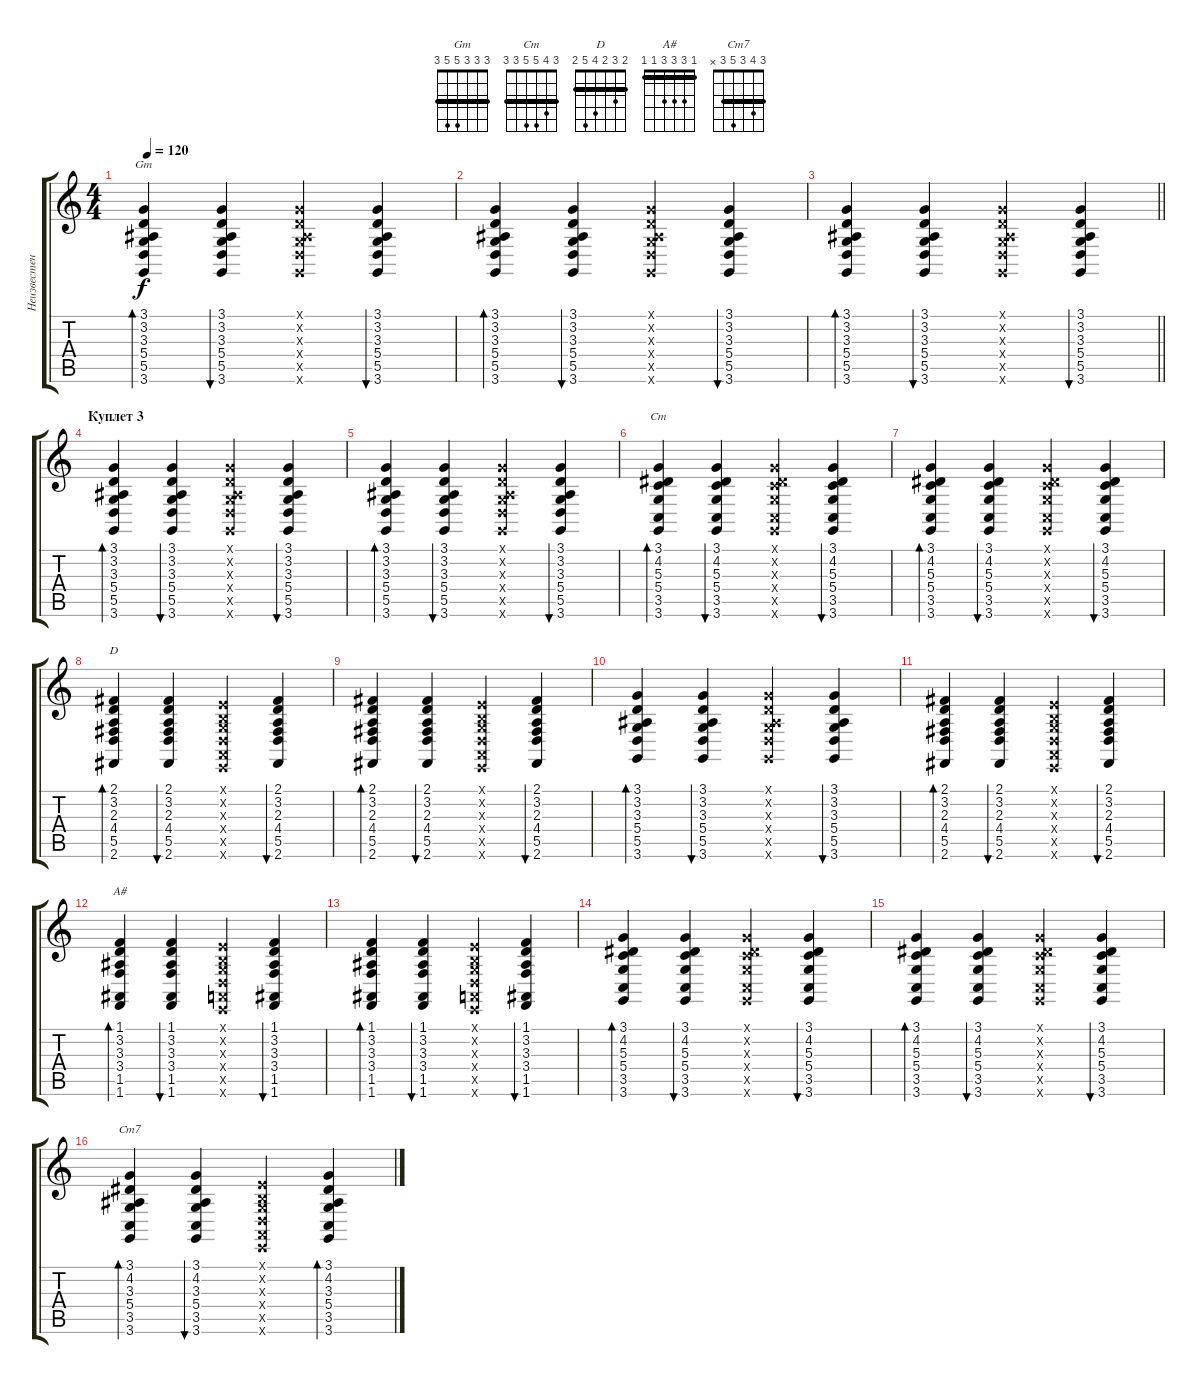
\track ("Неизвестен. Ищем" "Неизвестен") {instrument harpsichord}
\staff {score tabs}
\tuning (E4 B3 G3 D3 A2 E2) {hide}
\chord ("Gm" 3 3 3 5 5 3) {barre 3}
\chord ("Cm" 3 4 5 5 3 3) {barre 3}
\chord ("D" 2 3 2 4 5 2) {barre 2}
\chord ("A#" 1 3 3 3 1 1) {barre 1}
\chord ("Cm7" 3 4 3 5 3 x) {barre 3}
\ts (4 4)
\tempo 120
\clef g2
\ks c
(3.1 3.2 3.3 5.4 5.5 3.6).4{bd 60 ch "Gm" dy f} (3.1 3.2 3.3 5.4 5.5 3.6).4{bu 60} (3.1{x} 3.2{x} 3.3{x} 5.4{x} 5.5{x} 3.6{x}).4 (3.1 3.2 3.3 5.4 5.5 3.6).4{bu 60} |
(3.1 3.2 3.3 5.4 5.5 3.6).4{bd 60} (3.1 3.2 3.3 5.4 5.5 3.6).4{bu 60} (3.1{x} 3.2{x} 3.3{x} 5.4{x} 5.5{x} 3.6{x}).4 (3.1 3.2 3.3 5.4 5.5 3.6).4{bu 60} |
\barLineRight lightlight
(3.1 3.2 3.3 5.4 5.5 3.6).4{bd 60} (3.1 3.2 3.3 5.4 5.5 3.6).4{bu 60} (3.1{x} 3.2{x} 3.3{x} 5.4{x} 5.5{x} 3.6{x}).4 (3.1 3.2 3.3 5.4 5.5 3.6).4{bu 60} |
\section ("" "Куплет 3")
(3.1 3.2 3.3 5.4 5.5 3.6).4{bd 60} (3.1 3.2 3.3 5.4 5.5 3.6).4{bu 60} (3.1{x} 3.2{x} 3.3{x} 5.4{x} 5.5{x} 3.6{x}).4 (3.1 3.2 3.3 5.4 5.5 3.6).4{bu 60} |
(3.1 3.2 3.3 5.4 5.5 3.6).4{bd 60} (3.1 3.2 3.3 5.4 5.5 3.6).4{bu 60} (3.1{x} 3.2{x} 3.3{x} 5.4{x} 5.5{x} 3.6{x}).4 (3.1 3.2 3.3 5.4 5.5 3.6).4{bu 60} |
(3.1 4.2 5.3 5.4 3.5 3.6).4{bd 60 ch "Cm"} (3.1 4.2 5.3 5.4 3.5 3.6).4{bu 60} (3.1{x} 4.2{x} 5.3{x} 5.4{x} 3.5{x} 3.6{x}).4 (3.1 4.2 5.3 5.4 3.5 3.6).4{bu 60} |
(3.1 4.2 5.3 5.4 3.5 3.6).4{bd 60} (3.1 4.2 5.3 5.4 3.5 3.6).4{bu 60} (3.1{x} 4.2{x} 5.3{x} 5.4{x} 3.5{x} 3.6{x}).4 (3.1 4.2 5.3 5.4 3.5 3.6).4{bu 60} |
(2.1 3.2 2.3 4.4 5.5 2.6).4{bd 60 ch "D"} (2.1 3.2 2.3 4.4 5.5 2.6).4{bu 60} (0.1{x} 0.2{x} 0.3{x} 0.4{x} 0.5{x} 0.6{x}).4 (2.1 3.2 2.3 4.4 5.5 2.6).4{bu 60} |
(2.1 3.2 2.3 4.4 5.5 2.6).4{bd 60} (2.1 3.2 2.3 4.4 5.5 2.6).4{bu 60} (0.1{x} 0.2{x} 0.3{x} 0.4{x} 0.5{x} 0.6{x}).4 (2.1 3.2 2.3 4.4 5.5 2.6).4{bu 60} |
(3.1 3.2 3.3 5.4 5.5 3.6).4{bd 60} (3.1 3.2 3.3 5.4 5.5 3.6).4{bu 60} (3.1{x} 3.2{x} 3.3{x} 5.4{x} 5.5{x} 3.6{x}).4 (3.1 3.2 3.3 5.4 5.5 3.6).4{bu 60} |
(2.1 3.2 2.3 4.4 5.5 2.6).4{bd 60} (2.1 3.2 2.3 4.4 5.5 2.6).4{bu 60} (0.1{x} 0.2{x} 0.3{x} 0.4{x} 0.5{x} 0.6{x}).4 (2.1 3.2 2.3 4.4 5.5 2.6).4{bu 60} |
(1.1 3.2 3.3 3.4 1.5 1.6).4{bd 60 ch "A#"} (1.1 3.2 3.3 3.4 1.5 1.6).4{bu 60} (0.1{x} 0.2{x} 0.3{x} 0.4{x} 0.5{x} 0.6{x}).4 (1.1 3.2 3.3 3.4 1.5 1.6).4{bu 60} |
(1.1 3.2 3.3 3.4 1.5 1.6).4{bd 60} (1.1 3.2 3.3 3.4 1.5 1.6).4{bu 60} (0.1{x} 0.2{x} 0.3{x} 0.4{x} 0.5{x} 0.6{x}).4 (1.1 3.2 3.3 3.4 1.5 1.6).4{bu 60} |
(3.1 4.2 5.3 5.4 3.5 3.6).4{bd 60} (3.1 4.2 5.3 5.4 3.5 3.6).4{bu 60} (3.1{x} 4.2{x} 5.3{x} 5.4{x} 3.5{x} 3.6{x}).4 (3.1 4.2 5.3 5.4 3.5 3.6).4{bu 60} |
(3.1 4.2 5.3 5.4 3.5 3.6).4{bd 60} (3.1 4.2 5.3 5.4 3.5 3.6).4{bu 60} (3.1{x} 4.2{x} 5.3{x} 5.4{x} 3.5{x} 3.6{x}).4 (3.1 4.2 5.3 5.4 3.5 3.6).4{bu 60} |
(3.1 4.2 3.3 5.4 3.5 3.6).4{bd 60 ch "Cm7"} (3.1 4.2 3.3 5.4 3.5 3.6).4{bu 60} (0.1{x} 0.2{x} 0.3{x} 0.4{x} 0.5{x} 0.6{x}).4 (3.1 4.2 3.3 5.4 3.5 3.6).4{bd 60}
